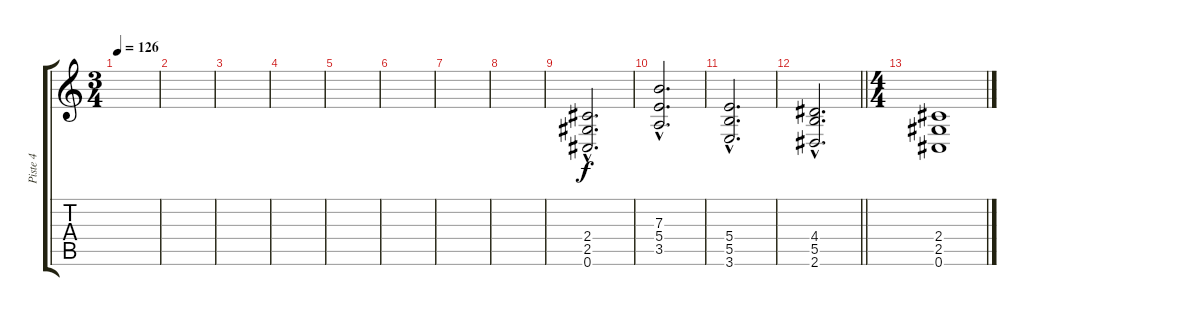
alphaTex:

\track ("Piste 4" "Piste 4") {instrument distortionguitar}
\staff {score tabs}
\tuning (Db4 Ab3 E3 B2 Gb2 Db2) {hide}
\ts (3 4)
\tempo 126
\clef g2
\ks c
|
|
|
|
|
|
|
|
(2.4{hac} 2.5{hac} 0.6{hac}).2{d} |
(7.3{hac} 5.4{hac} 3.5{hac}).2{d} |
(5.4{hac} 5.5{hac} 3.6{hac}).2{d} |
\barLineRight lightlight
(4.4{hac} 5.5{hac} 2.6{hac}).2{d} |
\ts (4 4)
(2.4 2.5 0.6).1{volume 11}
